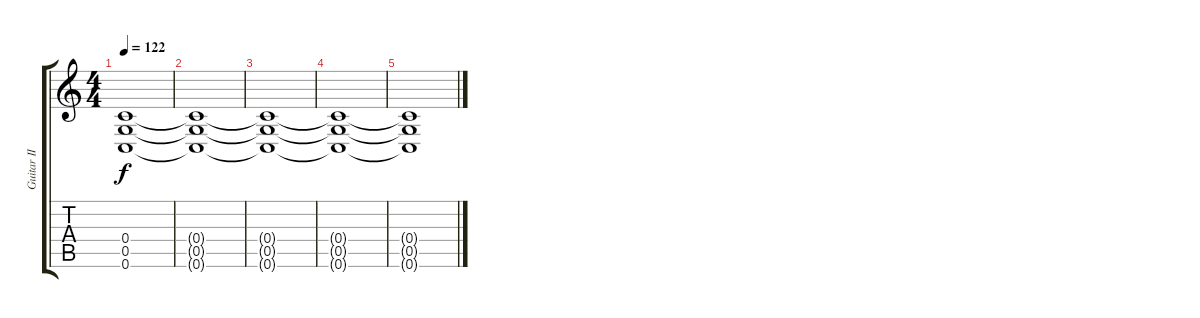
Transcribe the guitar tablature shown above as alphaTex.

\track ("Guitar II" "Guitar II") {instrument distortionguitar}
\staff {score tabs}
\tuning (D4 A3 F3 C3 G2 C2) {hide}
\ts (4 4)
\tempo 122
\clef g2
\ks c
(0.4{t} 0.5{t} 0.6{t}).1{dy f} |
(0.4{t} 0.5{t} 0.6{t}).1 |
(0.4{t} 0.5{t} 0.6{t}).1 |
(0.4{t} 0.5{t} 0.6{t}).1 |
(0.4{t} 0.5{t} 0.6{t}).1
